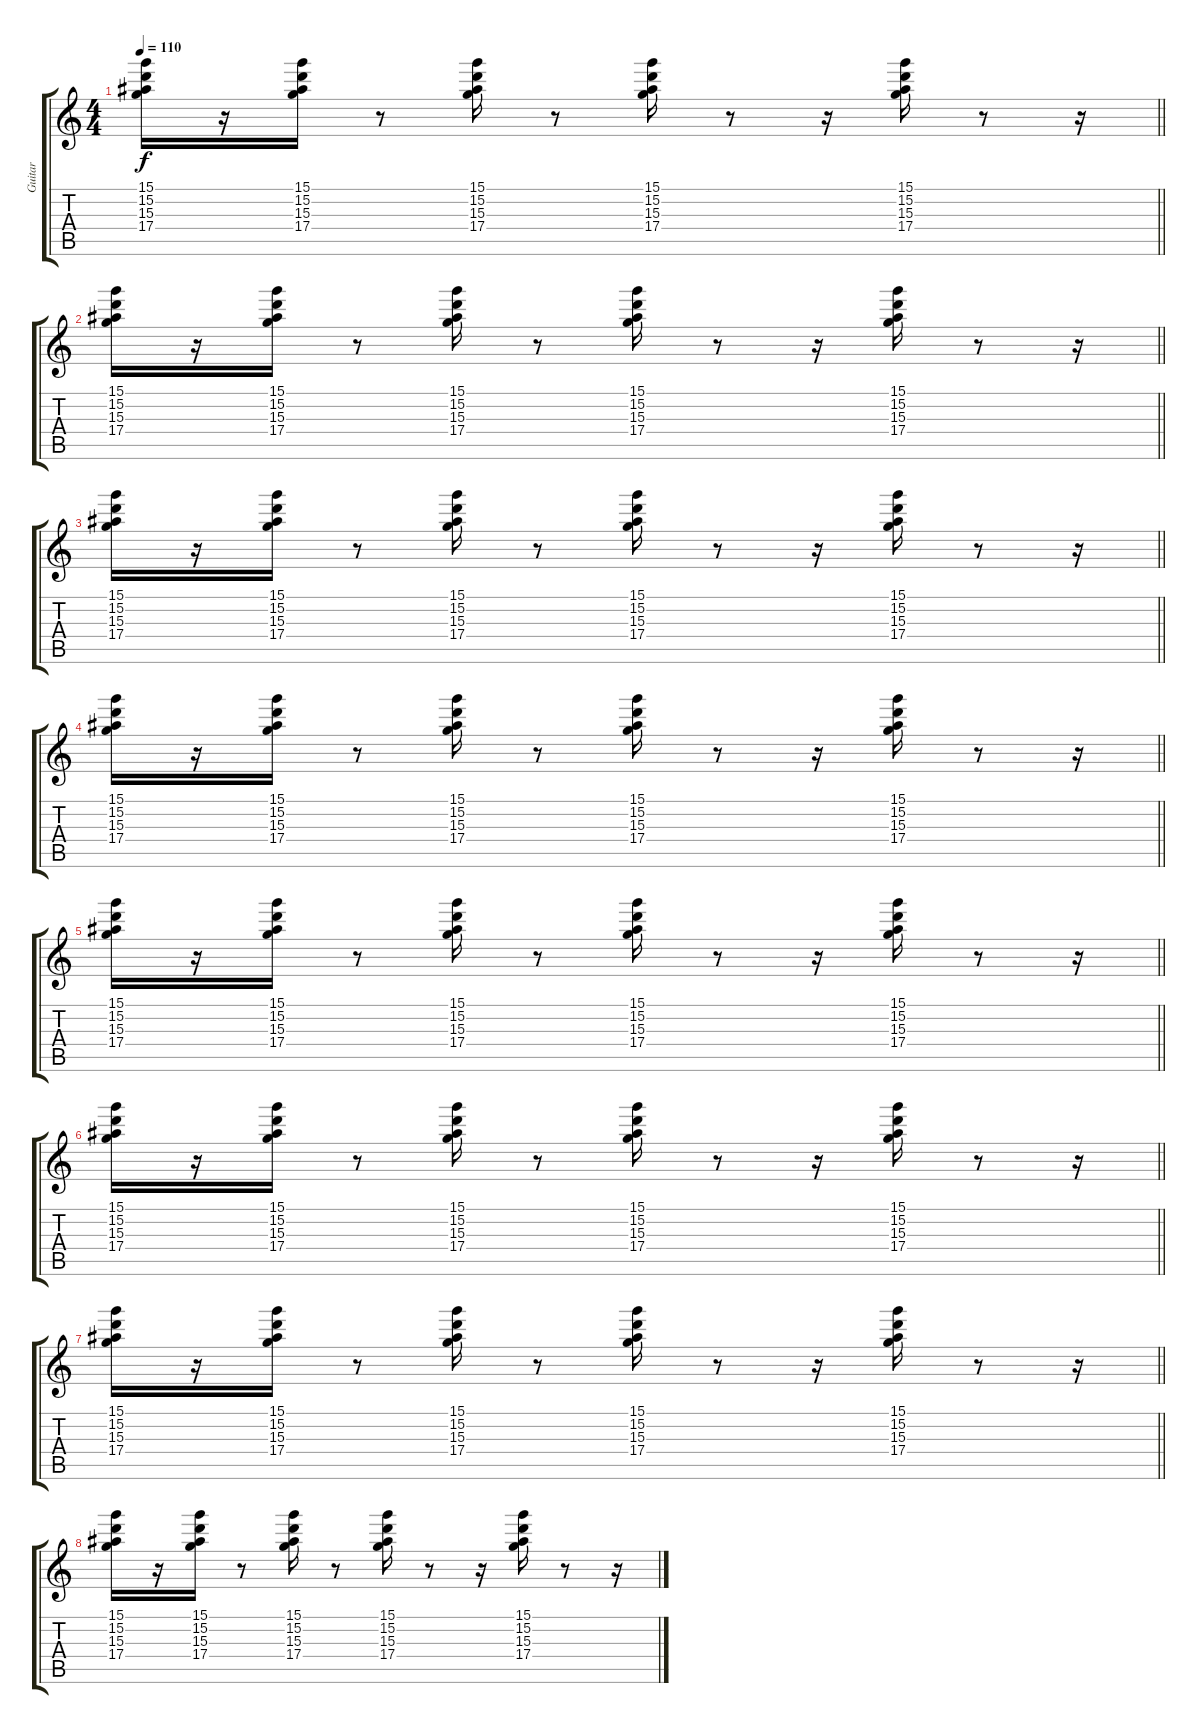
\track ("Guitar" "Guitar") {instrument electricguitarclean}
\staff {score tabs}
\tuning (E4 B3 G3 D3 A2 E2) {hide}
\ts (4 4)
\tempo 110
\clef g2
\barLineRight lightlight
\ks c
(15.1 15.2 15.3 17.4).16{dy f} r.16 (15.1 15.2 15.3 17.4).16 r.8 (15.1 15.2 15.3 17.4).16 r.8 (15.1 15.2 15.3 17.4).16 r.8 r.16 (15.1 15.2 15.3 17.4).16 r.8 r.16 |
\barLineRight lightlight
(15.1 15.2 15.3 17.4).16 r.16 (15.1 15.2 15.3 17.4).16 r.8 (15.1 15.2 15.3 17.4).16 r.8 (15.1 15.2 15.3 17.4).16 r.8 r.16 (15.1 15.2 15.3 17.4).16 r.8 r.16 |
\barLineRight lightlight
(15.1 15.2 15.3 17.4).16 r.16 (15.1 15.2 15.3 17.4).16 r.8 (15.1 15.2 15.3 17.4).16 r.8 (15.1 15.2 15.3 17.4).16 r.8 r.16 (15.1 15.2 15.3 17.4).16 r.8 r.16 |
\barLineRight lightlight
(15.1 15.2 15.3 17.4).16 r.16 (15.1 15.2 15.3 17.4).16 r.8 (15.1 15.2 15.3 17.4).16 r.8 (15.1 15.2 15.3 17.4).16 r.8 r.16 (15.1 15.2 15.3 17.4).16 r.8 r.16 |
\barLineRight lightlight
(15.1 15.2 15.3 17.4).16 r.16 (15.1 15.2 15.3 17.4).16 r.8 (15.1 15.2 15.3 17.4).16 r.8 (15.1 15.2 15.3 17.4).16 r.8 r.16 (15.1 15.2 15.3 17.4).16 r.8 r.16 |
\barLineRight lightlight
(15.1 15.2 15.3 17.4).16 r.16 (15.1 15.2 15.3 17.4).16 r.8 (15.1 15.2 15.3 17.4).16 r.8 (15.1 15.2 15.3 17.4).16 r.8 r.16 (15.1 15.2 15.3 17.4).16 r.8 r.16 |
\barLineRight lightlight
(15.1 15.2 15.3 17.4).16 r.16 (15.1 15.2 15.3 17.4).16 r.8 (15.1 15.2 15.3 17.4).16 r.8 (15.1 15.2 15.3 17.4).16 r.8 r.16 (15.1 15.2 15.3 17.4).16 r.8 r.16 |
(15.1 15.2 15.3 17.4).16 r.16 (15.1 15.2 15.3 17.4).16 r.8 (15.1 15.2 15.3 17.4).16 r.8 (15.1 15.2 15.3 17.4).16 r.8 r.16 (15.1 15.2 15.3 17.4).16 r.8 r.16
